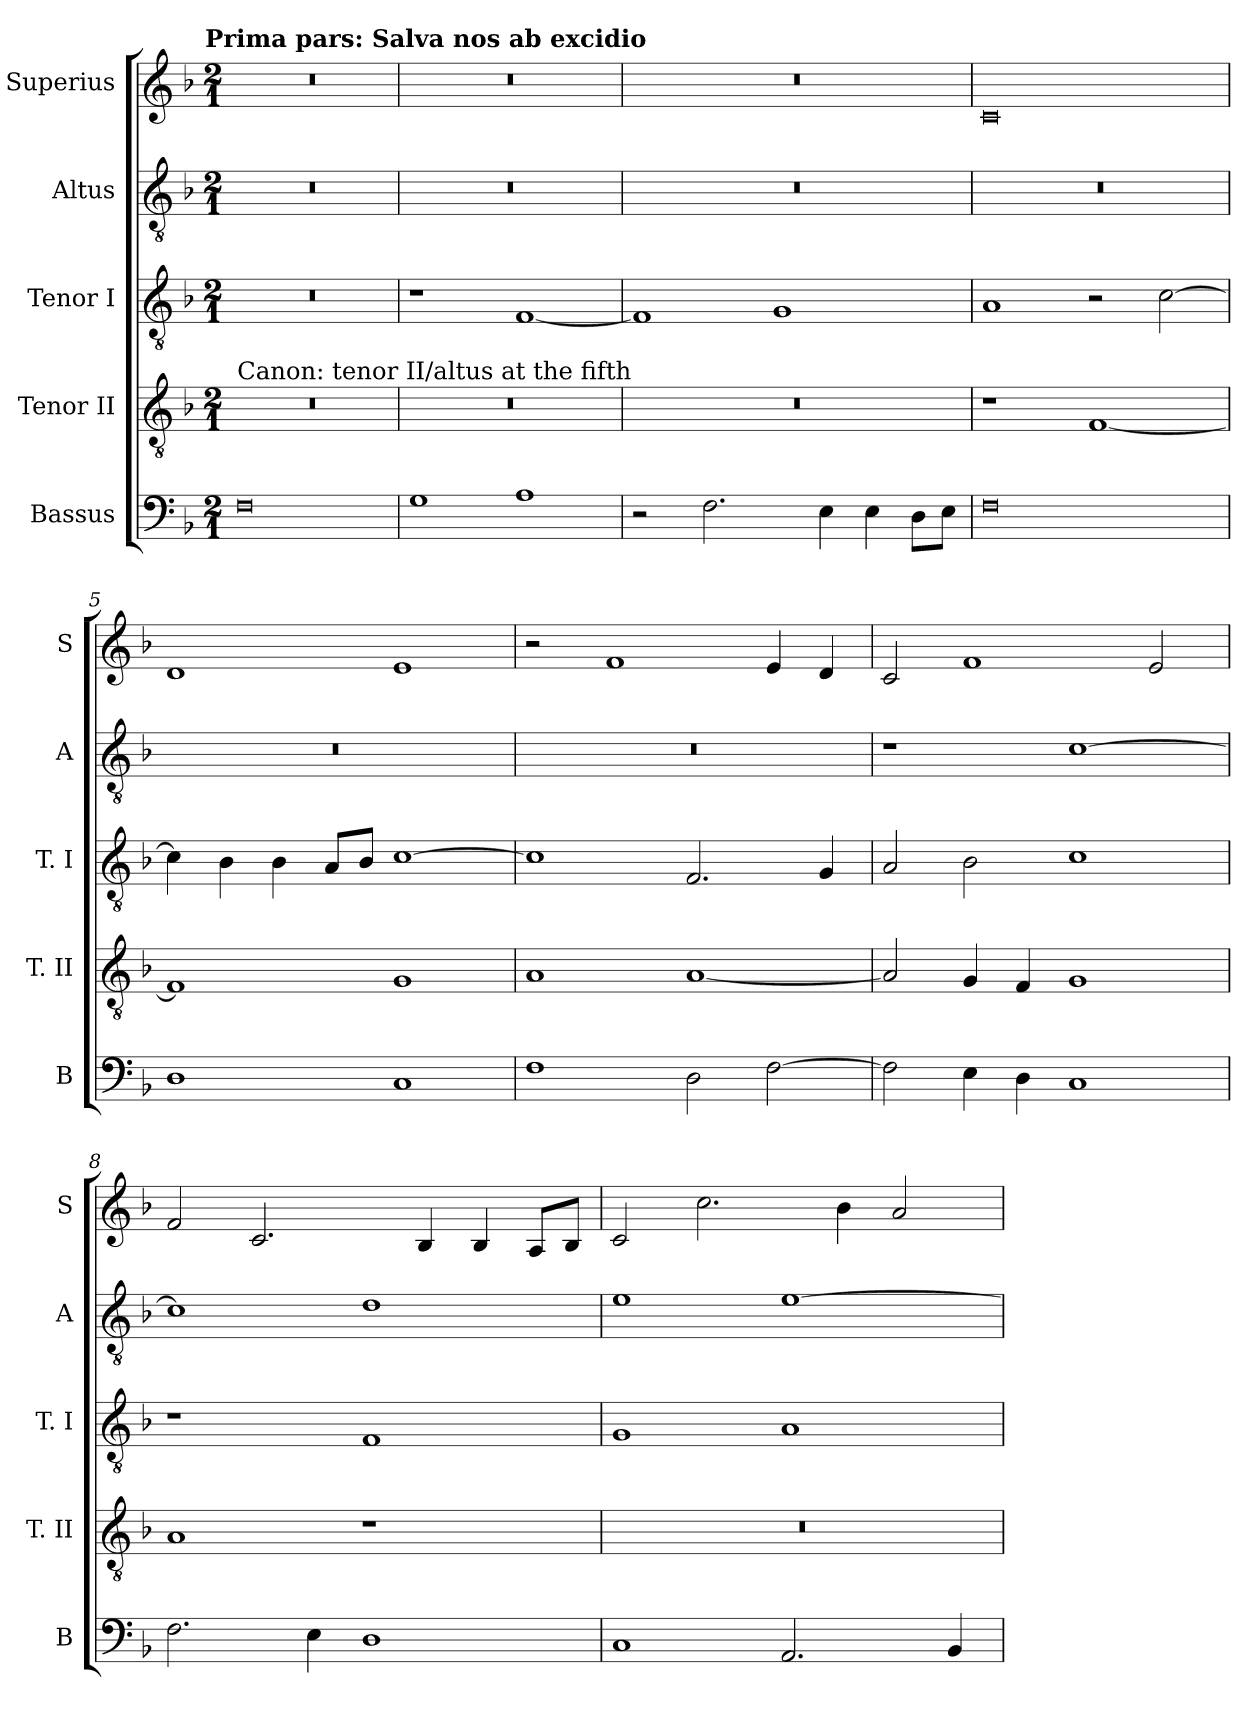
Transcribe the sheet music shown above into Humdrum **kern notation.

**kern	**kern	**kern	**kern	**kern
*part5	*part4	*part3	*part2	*part1
*staff5	*staff4	*staff3	*staff2	*staff1
*I"Bassus	*I"Tenor II	*I"Tenor I	*I"Altus	*I"Superius
*I'B	*I'T. II	*I'T. I	*I'A	*I'S
*clefF4	*clefGv2	*clefGv2	*clefGv2	*clefG2
*k[b-]	*k[b-]	*k[b-]	*k[b-]	*k[b-]
*F:	*F:	*F:	*F:	*F:
!!LO:TX:omd:t=Prima pars&colon; Salva nos ab excidio
*M2/1	*M2/1	*M2/1	*M2/1	*M2/1
=1	=1	=1	=1	=1
!	!LO:TX:a:t=Canon&colon; tenor II/altus at the fifth	!	!	!
0F	0r	0r	0r	0r
=2	=2	=2	=2	=2
1G	0r	1r	0r	0r
1A	.	[1F	.	.
=3	=3	=3	=3	=3
2r	0r	1F]	0r	0r
2.F	.	.	.	.
.	.	1G	.	.
4E	.	.	.	.
4E	.	.	.	.
8DL	.	.	.	.
8EJ	.	.	.	.
=4	=4	=4	=4	=4
0F	1r	1A	0r	0c
.	[1F	2r	.	.
.	.	[2c	.	.
=5	=5	=5	=5	=5
1D	1F]	4c]	0r	1d
.	.	4B-	.	.
.	.	4B-	.	.
.	.	8AL	.	.
.	.	8B-J	.	.
1C	1G	[1c	.	1e
=6	=6	=6	=6	=6
1F	1A	1c]	0r	2r
.	.	.	.	1f
2D	[1A	2.F	.	.
[2F	.	.	.	4e
.	.	4G	.	4d
=7	=7	=7	=7	=7
2F]	2A]	2A	1r	2c
4E	4G	2B-	.	1f
4D	4F	.	.	.
1C	1G	1c	[1c	.
.	.	.	.	2e
=8	=8	=8	=8	=8
2.F	1A	1r	1c]	2f
.	.	.	.	2.c
4E	.	.	.	.
1D	1r	1F	1d	.
.	.	.	.	4B-
.	.	.	.	4B-
.	.	.	.	8AL
.	.	.	.	8B-J
=9	=9	=9	=9	=9
1C	0r	1G	1e	2c
.	.	.	.	2.cc
2.AA	.	1A	[1e	.
.	.	.	.	4b-
.	.	.	.	2a
4BB-	.	.	.	.
=	=	=	=	=
*-	*-	*-	*-	*-
